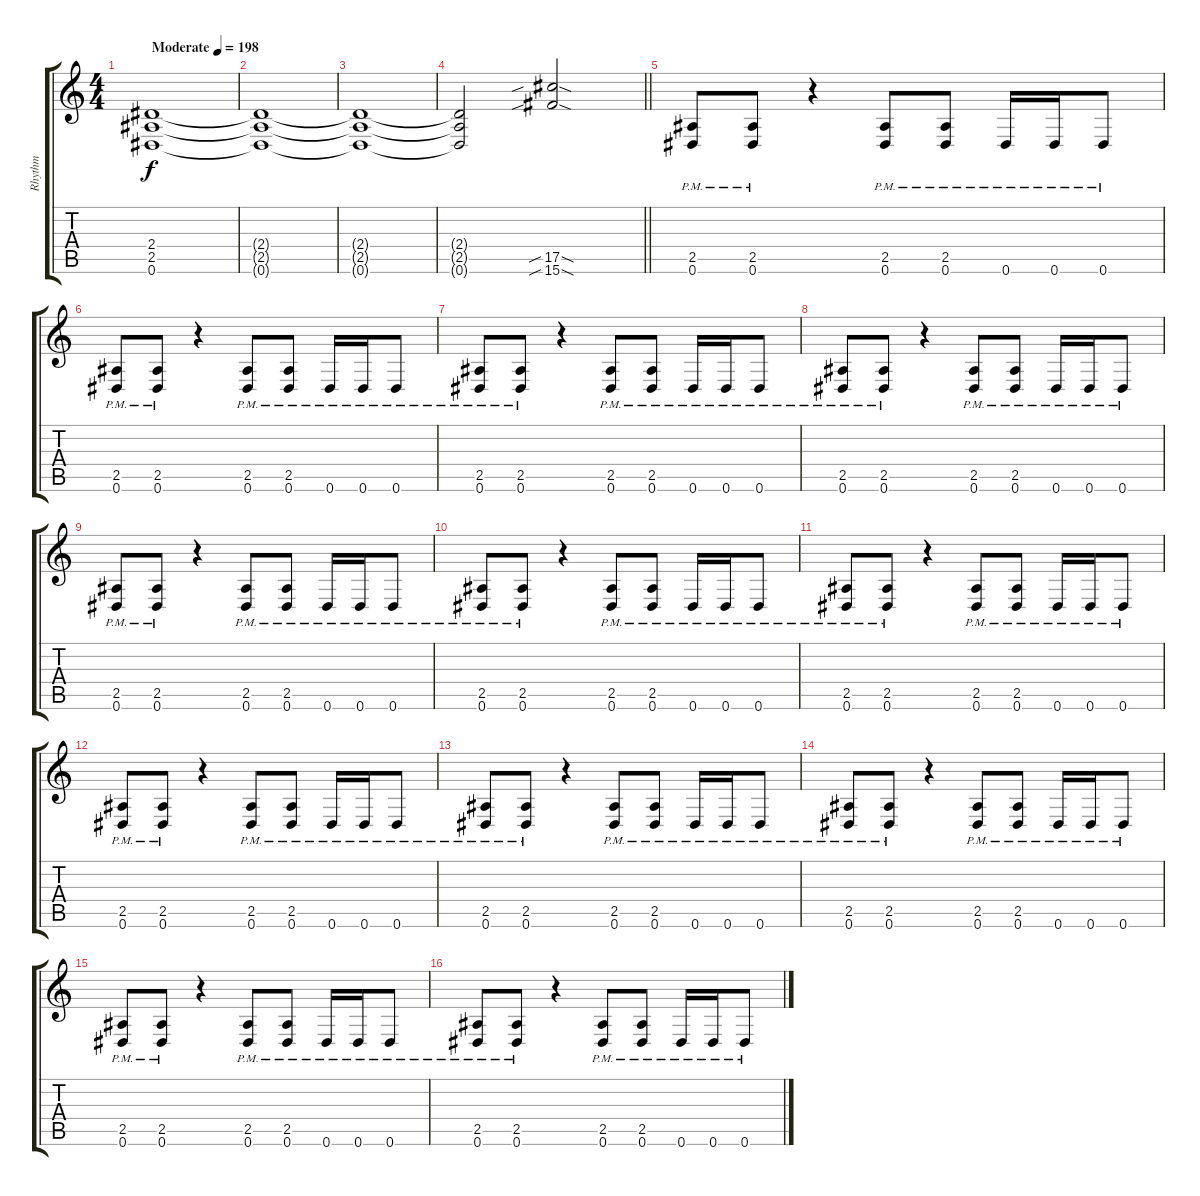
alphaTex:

\track ("Rhythm" "Rhythm") {instrument distortionguitar}
\staff {score tabs}
\tuning (Eb4 Bb3 Gb3 Db3 Ab2 Eb2) {hide}
\ts (4 4)
\tempo (198 "Moderate")
\clef g2
\ks c
(2.4 2.5 0.6).1{dy f instrument distortionguitar} |
(2.4{t} 2.5{t} 0.6{t}).1 |
(2.4{t} 2.5{t} 0.6{t}).1 |
\barLineRight lightlight
(2.4{t} 2.5{t} 0.6{t}).2 (17.5{sib sod} 15.6{sib sod}).2 |
(2.5{pm} 0.6{pm}).8 (2.5{pm} 0.6{pm}).8 r.4 (2.5{pm} 0.6{pm}).8 (2.5{pm} 0.6{pm}).8 0.6{pm}.16 0.6{pm}.16 0.6{pm}.8 |
(2.5{pm} 0.6{pm}).8 (2.5{pm} 0.6{pm}).8 r.4 (2.5{pm} 0.6{pm}).8 (2.5{pm} 0.6{pm}).8 0.6{pm}.16 0.6{pm}.16 0.6{pm}.8 |
(2.5{pm} 0.6{pm}).8 (2.5{pm} 0.6{pm}).8 r.4 (2.5{pm} 0.6{pm}).8 (2.5{pm} 0.6{pm}).8 0.6{pm}.16 0.6{pm}.16 0.6{pm}.8 |
(2.5{pm} 0.6{pm}).8 (2.5{pm} 0.6{pm}).8 r.4 (2.5{pm} 0.6{pm}).8 (2.5{pm} 0.6{pm}).8 0.6{pm}.16 0.6{pm}.16 0.6{pm}.8 |
(2.5{pm} 0.6{pm}).8 (2.5{pm} 0.6{pm}).8 r.4 (2.5{pm} 0.6{pm}).8 (2.5{pm} 0.6{pm}).8 0.6{pm}.16 0.6{pm}.16 0.6{pm}.8 |
(2.5{pm} 0.6{pm}).8 (2.5{pm} 0.6{pm}).8 r.4 (2.5{pm} 0.6{pm}).8 (2.5{pm} 0.6{pm}).8 0.6{pm}.16 0.6{pm}.16 0.6{pm}.8 |
(2.5{pm} 0.6{pm}).8 (2.5{pm} 0.6{pm}).8 r.4 (2.5{pm} 0.6{pm}).8 (2.5{pm} 0.6{pm}).8 0.6{pm}.16 0.6{pm}.16 0.6{pm}.8 |
(2.5{pm} 0.6{pm}).8 (2.5{pm} 0.6{pm}).8 r.4 (2.5{pm} 0.6{pm}).8 (2.5{pm} 0.6{pm}).8 0.6{pm}.16 0.6{pm}.16 0.6{pm}.8 |
(2.5{pm} 0.6{pm}).8 (2.5{pm} 0.6{pm}).8 r.4 (2.5{pm} 0.6{pm}).8 (2.5{pm} 0.6{pm}).8 0.6{pm}.16 0.6{pm}.16 0.6{pm}.8 |
(2.5{pm} 0.6{pm}).8 (2.5{pm} 0.6{pm}).8 r.4 (2.5{pm} 0.6{pm}).8 (2.5{pm} 0.6{pm}).8 0.6{pm}.16 0.6{pm}.16 0.6{pm}.8 |
(2.5{pm} 0.6{pm}).8 (2.5{pm} 0.6{pm}).8 r.4 (2.5{pm} 0.6{pm}).8 (2.5{pm} 0.6{pm}).8 0.6{pm}.16 0.6{pm}.16 0.6{pm}.8 |
(2.5{pm} 0.6{pm}).8 (2.5{pm} 0.6{pm}).8 r.4 (2.5{pm} 0.6{pm}).8 (2.5{pm} 0.6{pm}).8 0.6{pm}.16 0.6{pm}.16 0.6{pm}.8
